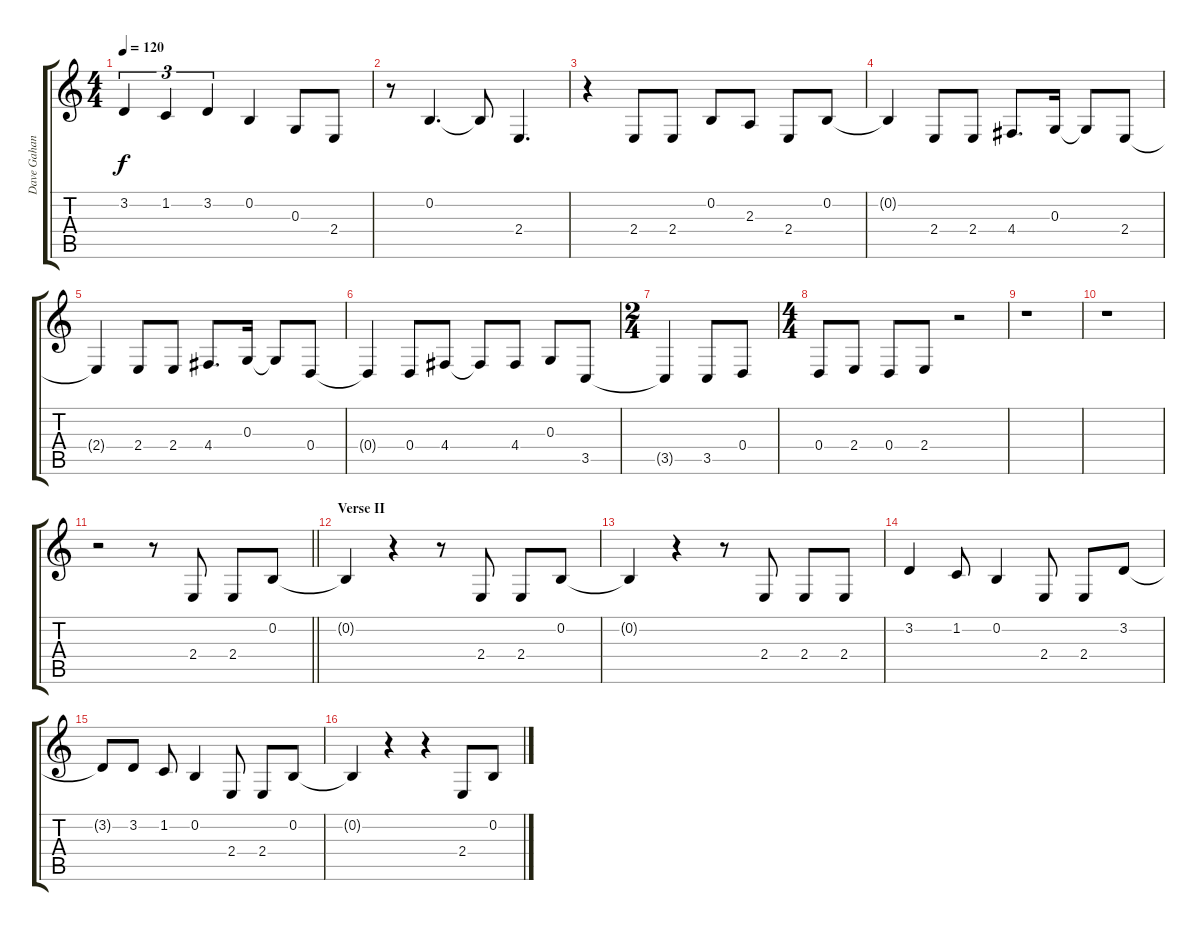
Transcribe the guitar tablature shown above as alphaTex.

\track ("Dave Gahan - Vocal" "Dave Gahan") {instrument baritonesax}
\staff {score tabs}
\tuning (E4 B3 G3 D3 A2 E2) {hide}
\ts (4 4)
\tempo 120
\clef g2
\ks c
3.2.4{tu (3 2) dy f} 1.2.4{tu (3 2)} 3.2.4{tu (3 2)} 0.2.4 0.3.8 2.4.8 |
r.8 0.2.4{d} 0.2{t}.8 2.4.4{d} |
r.4 2.4.8 2.4.8 0.2.8 2.3.8 2.4.8 0.2.8 |
0.2{t}.4 2.4.8 2.4.8 4.4.8{d} 0.3.16 0.3{t}.8 2.4.8 |
2.4{t}.4 2.4.8 2.4.8 4.4.8{d} 0.3.16 0.3{t}.8 0.4.8 |
0.4{t}.4 0.4.8 4.4.8 4.4{t}.8 4.4.8 0.3.8 3.5.8 |
\ts (2 4)
3.5{t}.4 3.5.8 0.4.8 |
\ts (4 4)
0.4.8 2.4.8 0.4.8 2.4.8 r.2 |
r.1 |
r.1 |
\barLineRight lightlight
r.2 r.8 2.4.8 2.4.8 0.2.8 |
\section ("" "Verse II")
0.2{t}.4 r.4 r.8 2.4.8 2.4.8 0.2.8 |
0.2{t}.4 r.4 r.8 2.4.8 2.4.8 2.4.8 |
3.2.4 1.2.8 0.2.4 2.4.8 2.4.8 3.2.8 |
3.2{t}.8 3.2.8 1.2.8 0.2.4 2.4.8 2.4.8 0.2.8 |
0.2{t}.4 r.4 r.4 2.4.8 0.2.8
